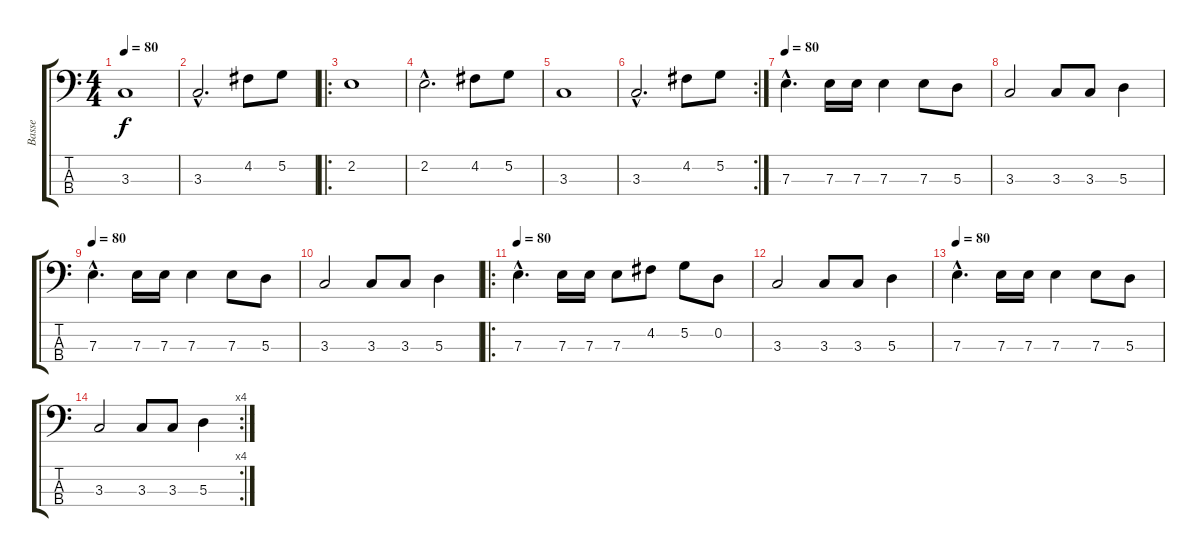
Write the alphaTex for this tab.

\track ("Basse" "Basse") {instrument electricbassfinger}
\staff {score tabs}
\tuning (G2 D2 A1 E1) {hide}
\ts (4 4)
\tempo 80
\clef f4
\ks c
3.3.1{dy f} |
3.3{hac}.2{d} 4.2.8 5.2.8 |
\ro
2.2.1 |
2.2{hac}.2{d} 4.2.8 5.2.8 |
3.3.1 |
\rc 2
3.3{hac}.2{d} 4.2.8 5.2.8 |
\tempo 80
7.3{hac}.4{d} 7.3.16 7.3.16 7.3.4 7.3.8 5.3.8 |
3.3.2 3.3.8 3.3.8 5.3.4 |
\tempo 80
7.3{hac}.4{d} 7.3.16 7.3.16 7.3.4 7.3.8 5.3.8 |
3.3.2 3.3.8 3.3.8 5.3.4 |
\ro
\tempo 80
7.3{hac}.4{d} 7.3.16 7.3.16 7.3.8 4.2.8 5.2.8 0.2.8 |
3.3.2 3.3.8 3.3.8 5.3.4 |
\tempo 80
7.3{hac}.4{d} 7.3.16 7.3.16 7.3.4 7.3.8 5.3.8 |
\rc 4
3.3.2 3.3.8 3.3.8 5.3.4
